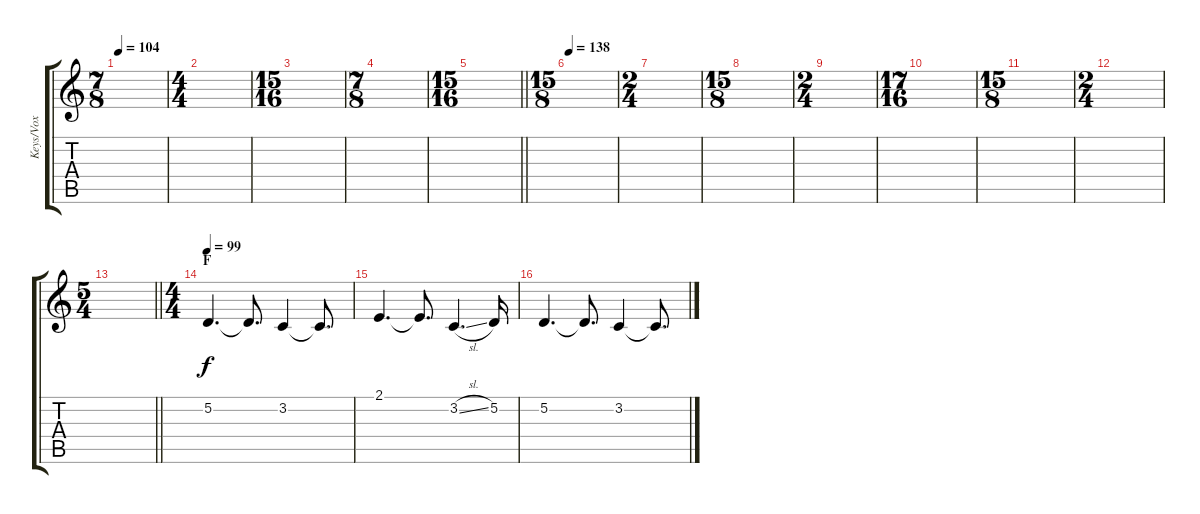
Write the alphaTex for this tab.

\track ("Keys/Vox" "Keys/Vox") {instrument lead2sawtooth}
\staff {score tabs}
\tuning (D4 A3 F3 C3 G2 C2) {hide}
\ts (7 8)
\tempo 104
\clef g2
\ks c
|
\ts (4 4)
|
\ts (15 16)
|
\ts (7 8)
|
\ts (15 16)
\barLineRight lightlight
|
\ts (15 8)
\tempo 138
|
\ts (2 4)
|
\ts (15 8)
|
\ts (2 4)
|
\ts (17 16)
|
\ts (15 8)
|
\ts (2 4)
|
\ts (5 4)
\barLineRight lightlight
|
\ts (4 4)
\section ("" "F")
\tempo 99
5.2.4{d instrument lead2sawtooth} 5.2{t}.8{d} 3.2.4 3.2{t}.8{d} |
2.1.4{d} 2.1{t}.8{d} 3.2{sl}.4{d} 5.2.16 |
5.2.4{d} 5.2{t}.8{d} 3.2.4 3.2{t}.8{d}
